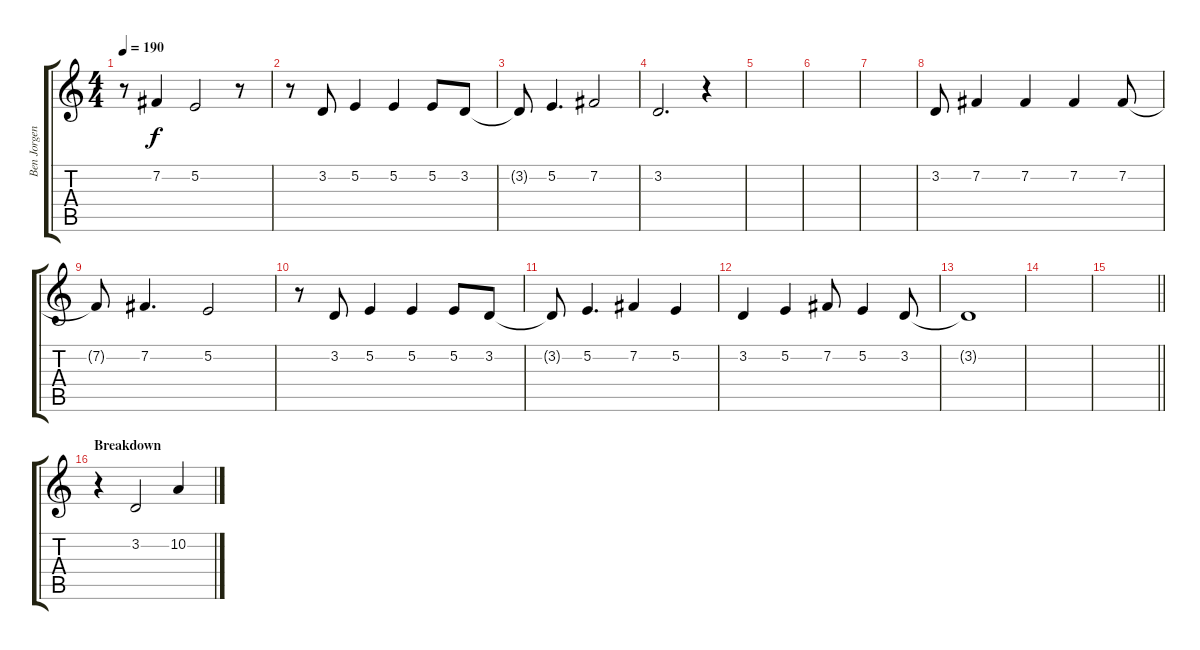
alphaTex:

\track ("Ben Jorgensen (Vocals)" "Ben Jorgen") {instrument oboe}
\staff {score tabs}
\tuning (E4 B3 G3 D3 A2 E2) {hide}
\ts (4 4)
\tempo 190
\clef g2
\ks c
r.8{dy f} 7.2.4 5.2.2 r.8 |
r.8 3.2.8 5.2.4 5.2.4 5.2.8 3.2.8 |
3.2{t}.8 5.2.4{d} 7.2.2 |
3.2.2{d} r.4 |
|
|
|
3.2.8 7.2.4 7.2.4 7.2.4 7.2.8 |
7.2{t}.8 7.2.4{d} 5.2.2 |
r.8 3.2.8 5.2.4 5.2.4 5.2.8 3.2.8 |
3.2{t}.8 5.2.4{d} 7.2.4 5.2.4 |
3.2.4 5.2.4 7.2.8 5.2.4 3.2.8 |
3.2{t}.1 |
|
\barLineRight lightlight
|
\section ("" "Breakdown")
r.4 3.2.2 10.2.4
